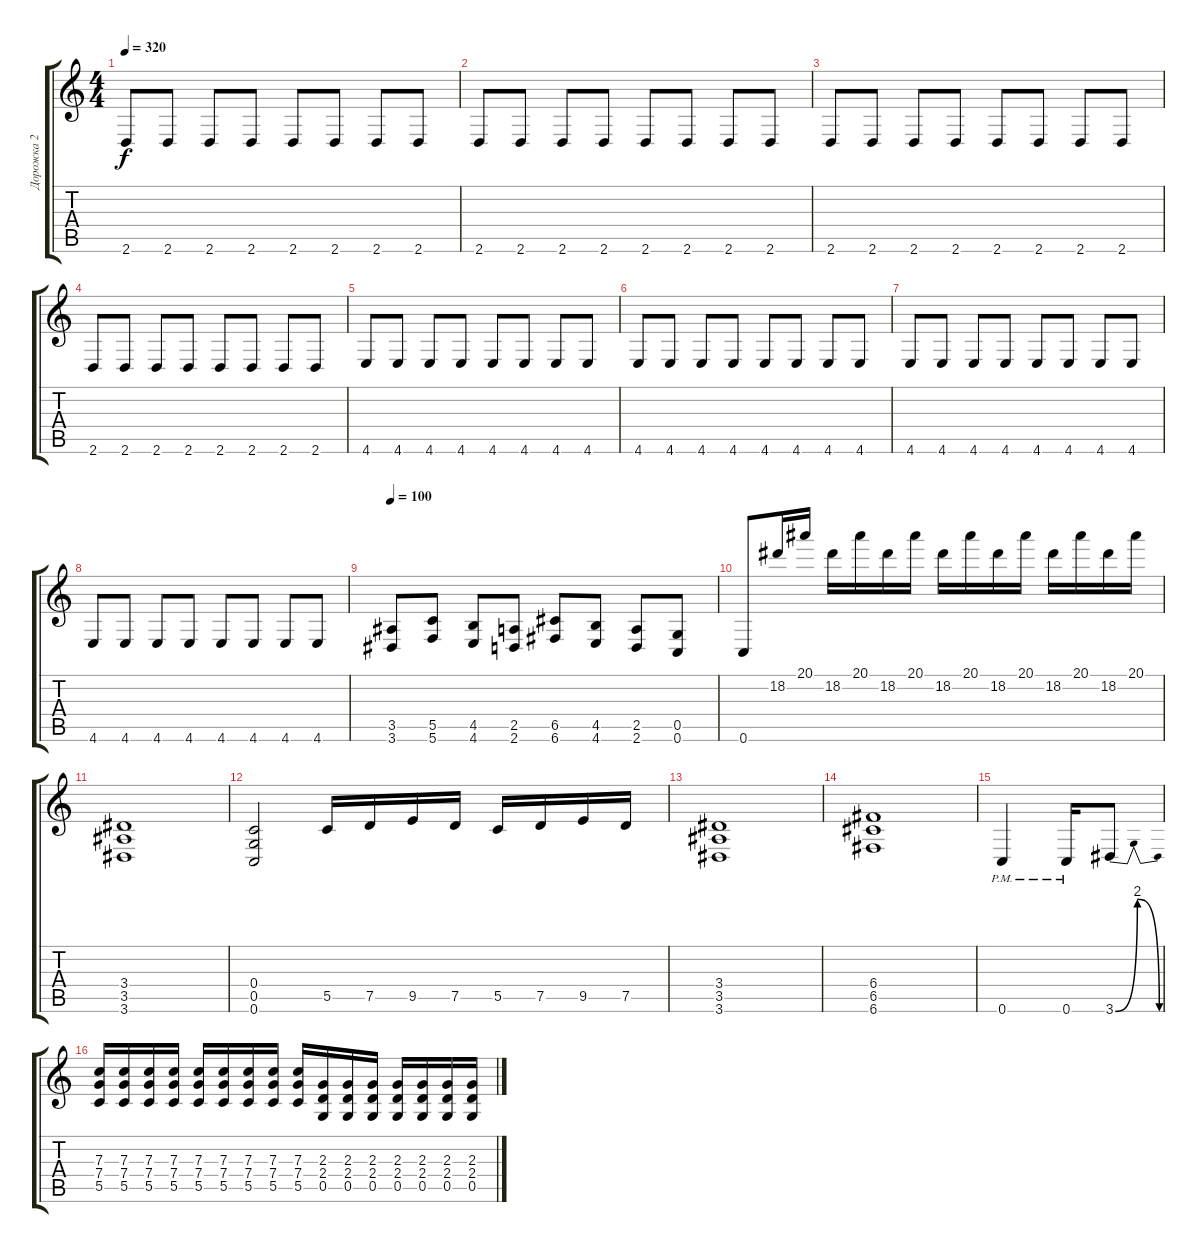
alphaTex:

\track ("Дорожка 2" "Дорожка 2") {instrument distortionguitar}
\staff {score tabs}
\tuning (D4 A3 F3 C3 G2 C2) {hide}
\ts (4 4)
\tempo 320
\clef g2
\ks c
2.6.8{dy f} 2.6.8 2.6.8 2.6.8 2.6.8 2.6.8 2.6.8 2.6.8 |
2.6.8 2.6.8 2.6.8 2.6.8 2.6.8 2.6.8 2.6.8 2.6.8 |
2.6.8 2.6.8 2.6.8 2.6.8 2.6.8 2.6.8 2.6.8 2.6.8 |
2.6.8 2.6.8 2.6.8 2.6.8 2.6.8 2.6.8 2.6.8 2.6.8 |
4.6.8 4.6.8 4.6.8 4.6.8 4.6.8 4.6.8 4.6.8 4.6.8 |
4.6.8 4.6.8 4.6.8 4.6.8 4.6.8 4.6.8 4.6.8 4.6.8 |
4.6.8 4.6.8 4.6.8 4.6.8 4.6.8 4.6.8 4.6.8 4.6.8 |
4.6.8 4.6.8 4.6.8 4.6.8 4.6.8 4.6.8 4.6.8 4.6.8 |
\tempo 100
(3.5 3.6).8 (5.5 5.6).8 (4.5 4.6).8 (2.5 2.6).8 (6.5 6.6).8 (4.5 4.6).8 (2.5 2.6).8 (0.5 0.6).8 |
0.6.8 18.2.16 20.1.16 18.2.16 20.1.16 18.2.16 20.1.16 18.2.16 20.1.16 18.2.16 20.1.16 18.2.16 20.1.16 18.2.16 20.1.16 |
(3.4 3.5 3.6).1 |
(0.4 0.5 0.6).2 5.5.16 7.5.16 9.5.16 7.5.16 5.5.16 7.5.16 9.5.16 7.5.16 |
(3.4 3.5 3.6).1 |
(6.4 6.5 6.6).1 |
0.6{pm}.4 0.6{pm}.16 3.6{be (bendrelease 0 0 30 8 30 8 60 0)}.8 |
(7.3 7.4 5.5).16 (7.3 7.4 5.5).16 (7.3 7.4 5.5).16 (7.3 7.4 5.5).16 (7.3 7.4 5.5).16 (7.3 7.4 5.5).16 (7.3 7.4 5.5).16 (7.3 7.4 5.5).16 (7.3 7.4 5.5).16 (2.3 2.4 0.5).16 (2.3 2.4 0.5).16 (2.3 2.4 0.5).16 (2.3 2.4 0.5).16 (2.3 2.4 0.5).16 (2.3 2.4 0.5).16 (2.3 2.4 0.5).16
